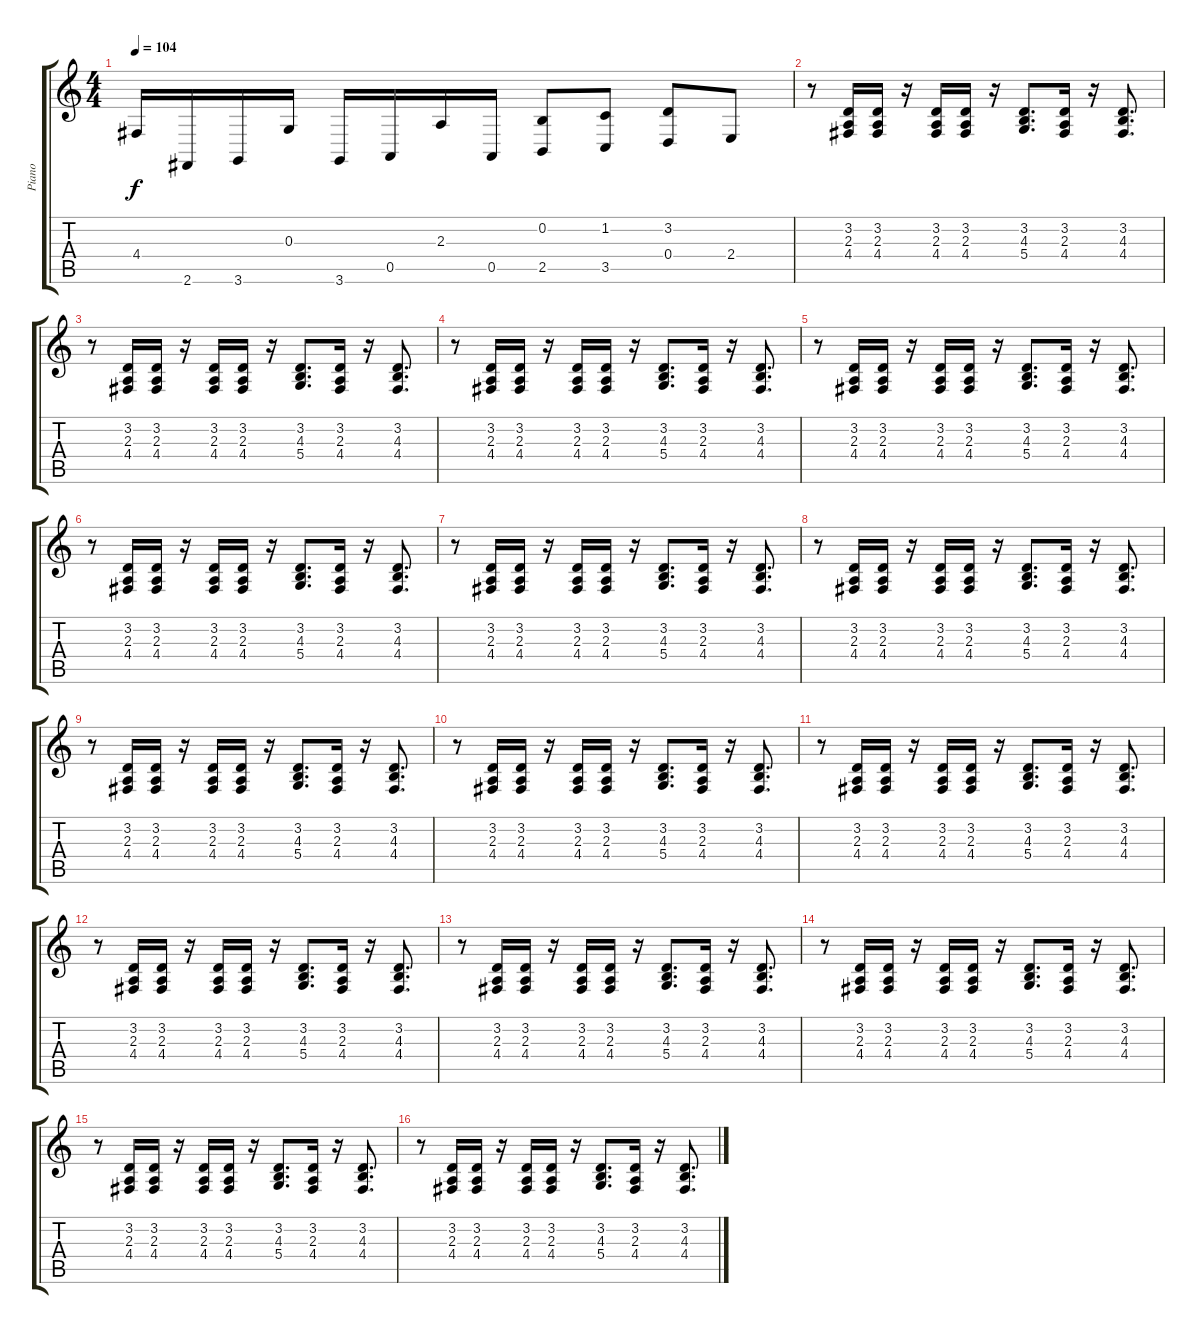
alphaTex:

\track ("Piano" "Piano") {instrument brightacousticpiano}
\staff {score tabs}
\tuning (E4 B3 G3 D3 A2 E2) {hide}
\ts (4 4)
\tempo 104
\clef g2
\ks c
4.4.16{dy f} 2.6.16 3.6.16 0.3.16 3.6.16 0.5.16 2.3.16 0.5.16 (0.2 2.5).8 (1.2 3.5).8 (3.2 0.4).8 2.4.8 |
r.8 (3.2 2.3 4.4).16 (3.2 2.3 4.4).16 r.16 (3.2 2.3 4.4).16 (3.2 2.3 4.4).16 r.16 (3.2 4.3 5.4).8{d} (3.2 2.3 4.4).16 r.16 (3.2 4.3 4.4).8{d} |
r.8 (3.2 2.3 4.4).16 (3.2 2.3 4.4).16 r.16 (3.2 2.3 4.4).16 (3.2 2.3 4.4).16 r.16 (3.2 4.3 5.4).8{d} (3.2 2.3 4.4).16 r.16 (3.2 4.3 4.4).8{d} |
r.8 (3.2 2.3 4.4).16 (3.2 2.3 4.4).16 r.16 (3.2 2.3 4.4).16 (3.2 2.3 4.4).16 r.16 (3.2 4.3 5.4).8{d} (3.2 2.3 4.4).16 r.16 (3.2 4.3 4.4).8{d} |
r.8 (3.2 2.3 4.4).16 (3.2 2.3 4.4).16 r.16 (3.2 2.3 4.4).16 (3.2 2.3 4.4).16 r.16 (3.2 4.3 5.4).8{d} (3.2 2.3 4.4).16 r.16 (3.2 4.3 4.4).8{d} |
r.8 (3.2 2.3 4.4).16 (3.2 2.3 4.4).16 r.16 (3.2 2.3 4.4).16 (3.2 2.3 4.4).16 r.16 (3.2 4.3 5.4).8{d} (3.2 2.3 4.4).16 r.16 (3.2 4.3 4.4).8{d} |
r.8 (3.2 2.3 4.4).16 (3.2 2.3 4.4).16 r.16 (3.2 2.3 4.4).16 (3.2 2.3 4.4).16 r.16 (3.2 4.3 5.4).8{d} (3.2 2.3 4.4).16 r.16 (3.2 4.3 4.4).8{d} |
r.8 (3.2 2.3 4.4).16 (3.2 2.3 4.4).16 r.16 (3.2 2.3 4.4).16 (3.2 2.3 4.4).16 r.16 (3.2 4.3 5.4).8{d} (3.2 2.3 4.4).16 r.16 (3.2 4.3 4.4).8{d} |
r.8 (3.2 2.3 4.4).16 (3.2 2.3 4.4).16 r.16 (3.2 2.3 4.4).16 (3.2 2.3 4.4).16 r.16 (3.2 4.3 5.4).8{d} (3.2 2.3 4.4).16 r.16 (3.2 4.3 4.4).8{d} |
r.8 (3.2 2.3 4.4).16 (3.2 2.3 4.4).16 r.16 (3.2 2.3 4.4).16 (3.2 2.3 4.4).16 r.16 (3.2 4.3 5.4).8{d} (3.2 2.3 4.4).16 r.16 (3.2 4.3 4.4).8{d} |
r.8 (3.2 2.3 4.4).16 (3.2 2.3 4.4).16 r.16 (3.2 2.3 4.4).16 (3.2 2.3 4.4).16 r.16 (3.2 4.3 5.4).8{d} (3.2 2.3 4.4).16 r.16 (3.2 4.3 4.4).8{d} |
r.8 (3.2 2.3 4.4).16 (3.2 2.3 4.4).16 r.16 (3.2 2.3 4.4).16 (3.2 2.3 4.4).16 r.16 (3.2 4.3 5.4).8{d} (3.2 2.3 4.4).16 r.16 (3.2 4.3 4.4).8{d} |
r.8 (3.2 2.3 4.4).16 (3.2 2.3 4.4).16 r.16 (3.2 2.3 4.4).16 (3.2 2.3 4.4).16 r.16 (3.2 4.3 5.4).8{d} (3.2 2.3 4.4).16 r.16 (3.2 4.3 4.4).8{d} |
r.8 (3.2 2.3 4.4).16 (3.2 2.3 4.4).16 r.16 (3.2 2.3 4.4).16 (3.2 2.3 4.4).16 r.16 (3.2 4.3 5.4).8{d} (3.2 2.3 4.4).16 r.16 (3.2 4.3 4.4).8{d} |
r.8 (3.2 2.3 4.4).16 (3.2 2.3 4.4).16 r.16 (3.2 2.3 4.4).16 (3.2 2.3 4.4).16 r.16 (3.2 4.3 5.4).8{d} (3.2 2.3 4.4).16 r.16 (3.2 4.3 4.4).8{d} |
r.8 (3.2 2.3 4.4).16 (3.2 2.3 4.4).16 r.16 (3.2 2.3 4.4).16 (3.2 2.3 4.4).16 r.16 (3.2 4.3 5.4).8{d} (3.2 2.3 4.4).16 r.16 (3.2 4.3 4.4).8{d}
